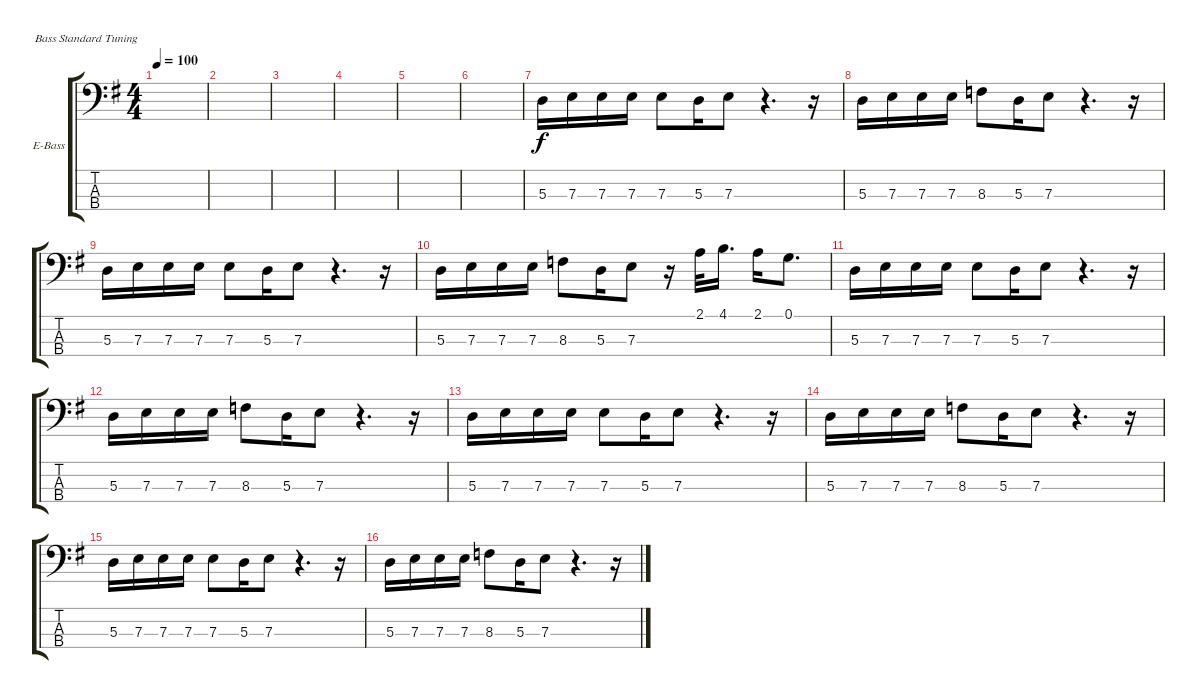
\defaultSystemsLayout 4
\bracketExtendMode groupsimilarinstruments
\firstSystemTrackNameOrientation horizontal
\otherSystemsTrackNameOrientation horizontal
\track ("Electric Bass" "E-Bass") {instrument electricbassfinger}
\staff {score tabs}
\tuning (G2 D2 A1 E1)
\ts (4 4)
\tempo 100
\clef f4
\ks eminor
|
|
|
|
|
|
5.3.16 7.3.16 7.3.16 7.3.16 7.3.8 5.3.16 7.3.8 r.4{d} r.16 |
5.3.16 7.3.16 7.3.16 7.3.16 8.3.8 5.3.16 7.3.8 r.4{d} r.16 |
5.3.16 7.3.16 7.3.16 7.3.16 7.3.8 5.3.16 7.3.8 r.4{d} r.16 |
5.3.16 7.3.16 7.3.16 7.3.16 8.3.8 5.3.16 7.3.8 r.16 2.1.32 4.1.16{d} 2.1.16 0.1.8{d} |
5.3.16 7.3.16 7.3.16 7.3.16 7.3.8 5.3.16 7.3.8 r.4{d} r.16 |
5.3.16 7.3.16 7.3.16 7.3.16 8.3.8 5.3.16 7.3.8 r.4{d} r.16 |
5.3.16 7.3.16 7.3.16 7.3.16 7.3.8 5.3.16 7.3.8 r.4{d} r.16 |
5.3.16 7.3.16 7.3.16 7.3.16 8.3.8 5.3.16 7.3.8 r.4{d} r.16 |
5.3.16 7.3.16 7.3.16 7.3.16 7.3.8 5.3.16 7.3.8 r.4{d} r.16 |
5.3.16 7.3.16 7.3.16 7.3.16 8.3.8 5.3.16 7.3.8 r.4{d} r.16
